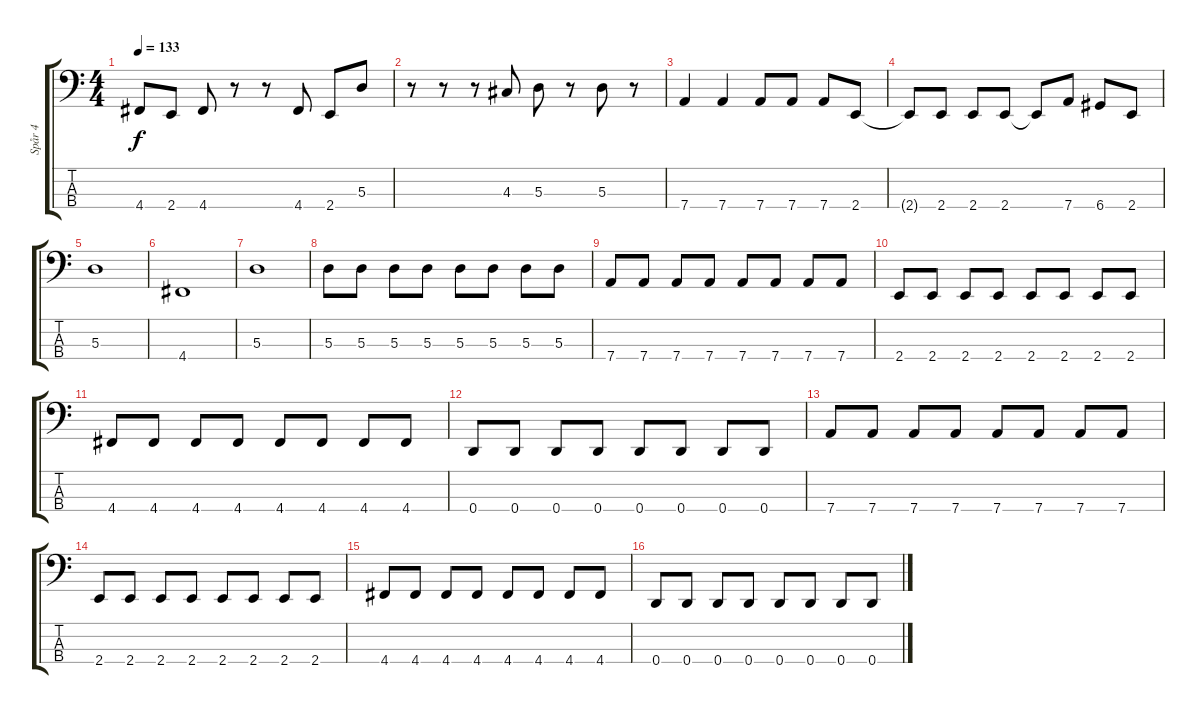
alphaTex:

\track ("Spår 4" "Spår 4") {instrument electricbassfinger}
\staff {score tabs}
\tuning (G2 D2 A1 D1) {hide}
\ts (4 4)
\tempo 133
\clef f4
\ks c
4.4.8{dy f} 2.4.8 4.4.8 r.8 r.8 4.4.8 2.4.8 5.3.8 |
r.8 r.8 r.8 4.3.8 5.3.8 r.8 5.3.8 r.8 |
7.4.4 7.4.4 7.4.8 7.4.8 7.4.8 2.4.8 |
2.4{t}.8 2.4.8 2.4.8 2.4.8 2.4{t}.8 7.4.8 6.4.8 2.4.8 |
5.3.1 |
4.4.1 |
5.3.1 |
5.3.8 5.3.8 5.3.8 5.3.8 5.3.8 5.3.8 5.3.8 5.3.8 |
7.4.8 7.4.8 7.4.8 7.4.8 7.4.8 7.4.8 7.4.8 7.4.8 |
2.4.8 2.4.8 2.4.8 2.4.8 2.4.8 2.4.8 2.4.8 2.4.8 |
4.4.8 4.4.8 4.4.8 4.4.8 4.4.8 4.4.8 4.4.8 4.4.8 |
0.4.8 0.4.8 0.4.8 0.4.8 0.4.8 0.4.8 0.4.8 0.4.8 |
7.4.8 7.4.8 7.4.8 7.4.8 7.4.8 7.4.8 7.4.8 7.4.8 |
2.4.8 2.4.8 2.4.8 2.4.8 2.4.8 2.4.8 2.4.8 2.4.8 |
4.4.8 4.4.8 4.4.8 4.4.8 4.4.8 4.4.8 4.4.8 4.4.8 |
0.4.8 0.4.8 0.4.8 0.4.8 0.4.8 0.4.8 0.4.8 0.4.8
